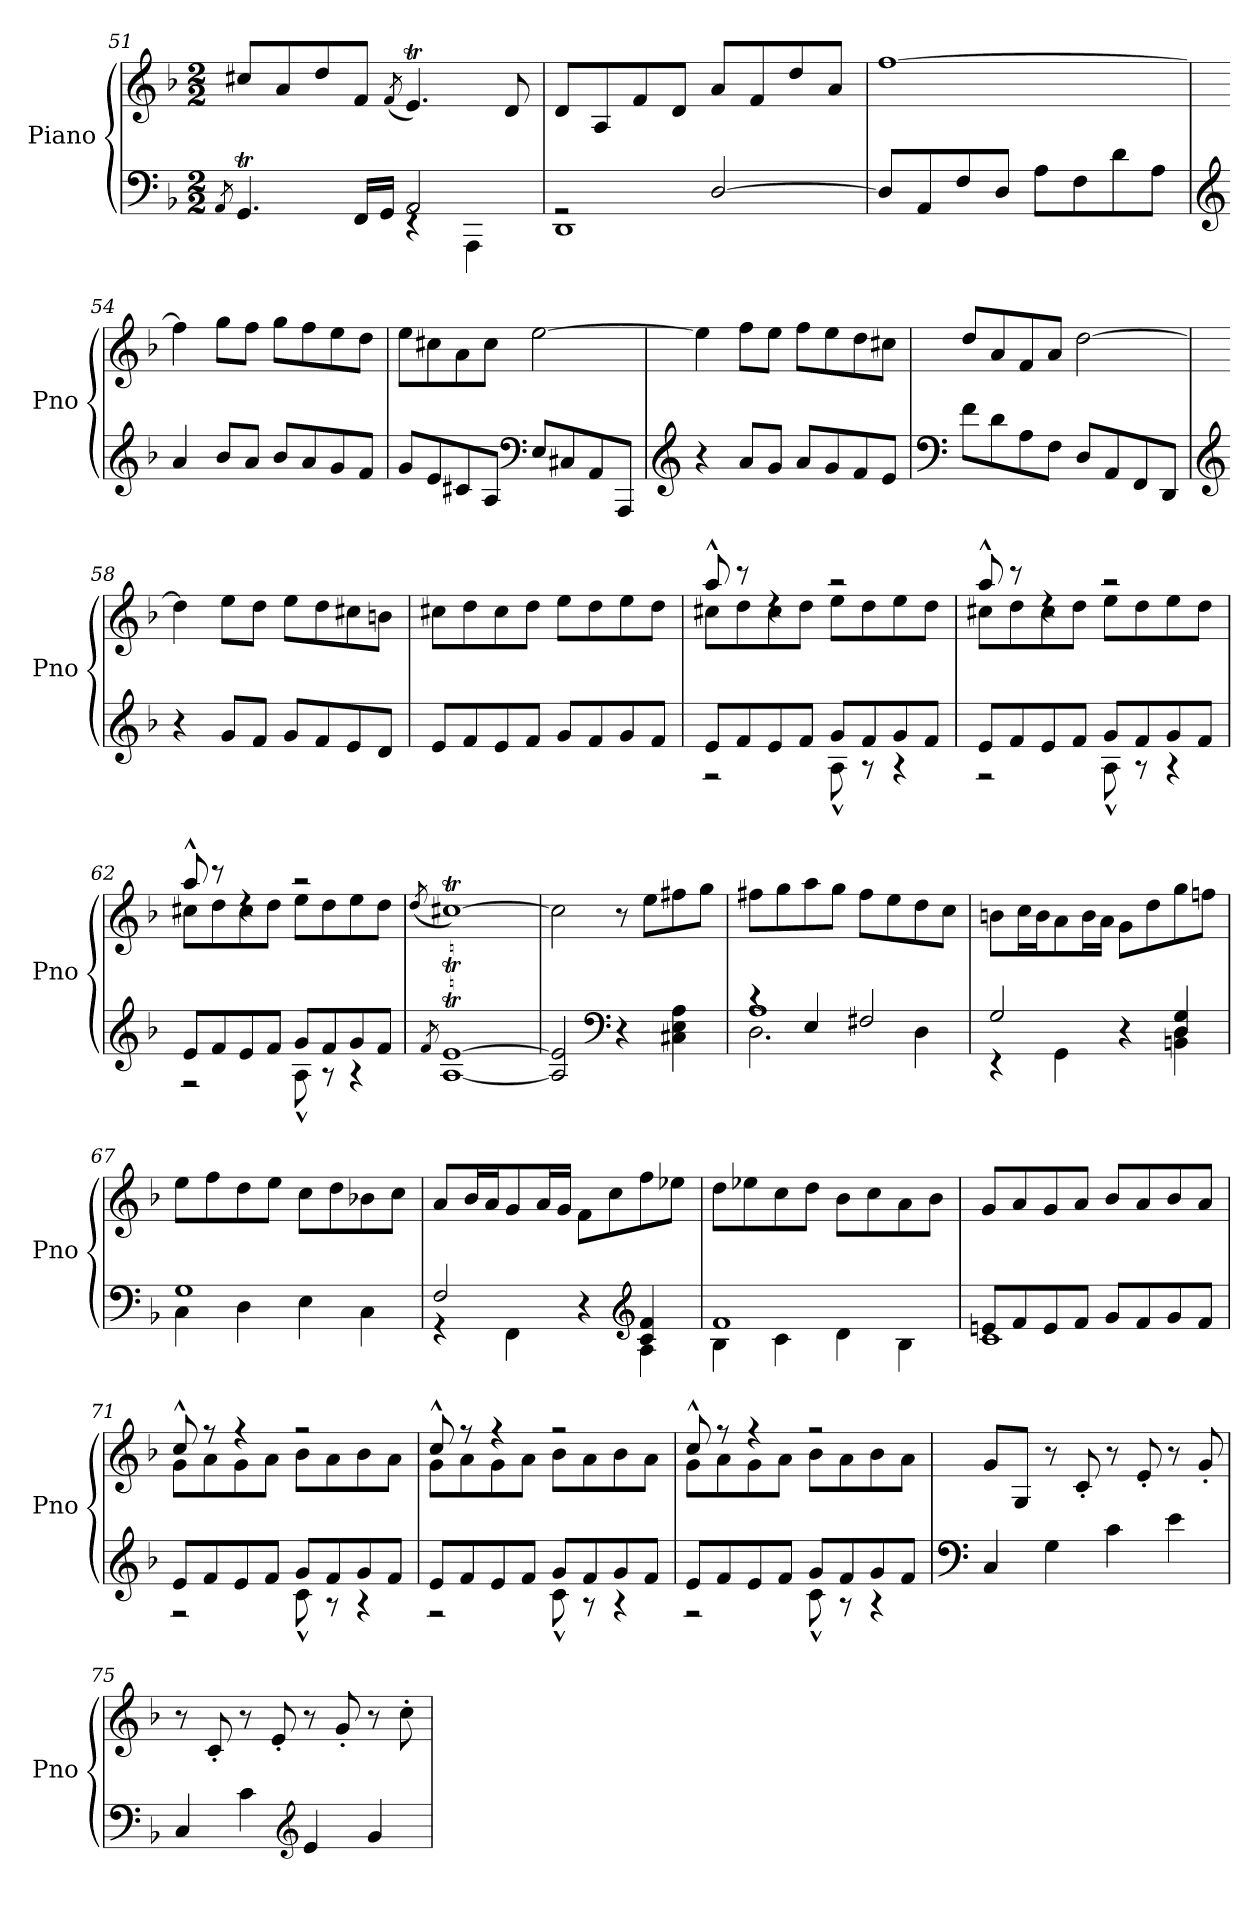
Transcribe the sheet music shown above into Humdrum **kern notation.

**kern	**kern
*part1	*part1
*staff2	*staff1
*I"Piano	*
*I'Pno	*
*clefF4	*clefG2
*k[b-]	*k[b-]
*M2/2	*M2/2
=51	=51
8qAA/	.
*^	*
4.GGT/	2ryy	8cc#X/L
.	.	8a/
.	.	8dd/
16FF/LL	.	8f/J
16GG/JJ	.	.
.	.	(<8qf/
2AA/	4rEE	4.et/)
.	4AAA\	.
.	.	8d/
!!LO:LB:g=z
=52	=52	=52
2rGG	1DD	8d/L
.	.	8A/
.	.	8f/
.	.	8d/J
[2D/	.	8a/L
.	.	8f/
.	.	8dd/
.	.	8a/J
*v	*v	*
=53	=53
8D/L]	[1ff
8AA/	.
8F/	.
8D/J	.
8A\L	.
8F\	.
8d\	.
8A\J	.
=54	=54
*clefG2	*
4a/	4ff\]
8b-/L	8gg\L
8a/J	8ff\J
8b-/L	8gg\L
8a/	8ff\
8g/	8ee\
8f/J	8dd\J
=55	=55
8g/L	8ee\L
8e/	8cc#X\
8c#X/	8a\
8A/J	8cc#\J
*clefF4	*
8E/L	[2ee\
8C#X/	.
8AA/	.
8AAA/J	.
=56	=56
*clefG2	*
4r	4ee\]
8a/L	8ff\L
8g/J	8ee\J
8a/L	8ff\L
8g/	8ee\
8f/	8dd\
8e/J	8cc#X\J
=57	=57
*clefF4	*
8f\L	8dd/L
8d\	8a/
8A\	8f/
8F\J	8a/J
8D/L	[2dd\
8AA/	.
8FF/	.
8DD/J	.
!!LO:LB:g=z
=58	=58
*clefG2	*
4r	4dd\]
8g/L	8ee\L
8f/J	8dd\J
8g/L	8ee\L
8f/	8dd\
8e/	8cc#X\
8d/J	8bn\J
=59	=59
8e/L	8cc#X\L
8f/	8dd\
8e/	8cc#\
8f/J	8dd\J
8g/L	8ee\L
8f/	8dd\
8g/	8ee\
8f/J	8dd\J
=60	=60
*^	*^
8e/L	2r	8aa^^/	8cc#X\L
8f/	.	8r	8dd\
8e/	.	4rdd	8cc#\
8f/J	.	.	8dd\J
8g/L	8A^^\	2r	8ee\L
8f/	8r	.	8dd\
8g/	4r	.	8ee\
8f/J	.	.	8dd\J
=61	=61	=61	=61
8e/L	2r	8aa^^/	8cc#X\L
8f/	.	8r	8dd\
8e/	.	4rdd	8cc#\
8f/J	.	.	8dd\J
8g/L	8A^^\	2r	8ee\L
8f/	8r	.	8dd\
8g/	4r	.	8ee\
8f/J	.	.	8dd\J
=62	=62	=62	=62
8e/L	2r	8aa^^/	8cc#X\L
8f/	.	8r	8dd\
8e/	.	4rdd	8cc#\
8f/J	.	.	8dd\J
8g/L	8A^^\	2r	8ee\L
8f/	8r	.	8dd\
8g/	4r	.	8ee\
8f/J	.	.	8dd\J
*v	*v	*	*
*	*v	*v
=63	=63
8qf/	(<8qdd/
[1AT [1eT	[1cc#Xt)
=64	=64
2A/] 2e/]	2cc#\]
*clefF4	*
4r	8r
.	8ee\L
4C#X\ 4E\ 4A\	8ff#X\
.	8gg\J
!!LO:PB:g=z
=65	=65
*^	*
*	*^	*
1A	4rc	2.D\	8ff#X\L
.	.	.	8gg\
.	4E/	.	8aa\
.	.	.	8gg\J
.	2F#X/	.	8ff#\L
.	.	.	8ee\
.	.	4D\	8dd\
.	.	.	8cc\J
*	*v	*v	*
=66	=66	=66
2G/	4r	8bn\L
.	.	16cc\L
.	.	16b\J
.	4GG\	8a\
.	.	16b\L
.	.	16a\JJ
4r	4ryy	8g\L
.	.	8dd\
4D/ 4G/	4BBn\ 4D\	8gg\
.	.	8ffn\J
=67	=67	=67
1G	4C\	8ee\L
.	.	8ff\
.	4D\	8dd\
.	.	8ee\J
.	4E\	8cc\L
.	.	8dd\
.	4C\	8b-X\
.	.	8cc\J
=68	=68	=68
2F/	4r	8a/L
.	.	16b-/L
.	.	16a/J
.	4FF\	8g/
.	.	16a/L
.	.	16g/JJ
4r	4ryy	8f\L
.	.	8cc\
*clefG2	*	*
4c/ 4f/	4A\	8ff\
.	.	8ee-X\J
=69	=69	=69
1f	4B-\	8dd\L
.	.	8ee-X\
.	4c\	8cc\
.	.	8dd\J
.	4d\	8b-\L
.	.	8cc\
.	4B-\	8a\
.	.	8b-\J
=70	=70	=70
8en/L	1c	8g/L
8f/	.	8a/
8e/	.	8g/
8f/J	.	8a/J
8g/L	.	8b-/L
8f/	.	8a/
8g/	.	8b-/
8f/J	.	8a/J
!!LO:LB:g=z
=71	=71	=71
*	*	*^
8e/L	2r	8cc^^/	8g\L
8f/	.	8r	8a\
8e/	.	4r	8g\
8f/J	.	.	8a\J
8g/L	8c^^\	2r	8b-\L
8f/	8r	.	8a\
8g/	4r	.	8b-\
8f/J	.	.	8a\J
=72	=72	=72	=72
8e/L	2r	8cc^^/	8g\L
8f/	.	8r	8a\
8e/	.	4r	8g\
8f/J	.	.	8a\J
8g/L	8c^^\	2r	8b-\L
8f/	8r	.	8a\
8g/	4r	.	8b-\
8f/J	.	.	8a\J
=73	=73	=73	=73
8e/L	2r	8cc^^/	8g\L
8f/	.	8r	8a\
8e/	.	4r	8g\
8f/J	.	.	8a\J
8g/L	8c^^\	2r	8b-\L
8f/	8r	.	8a\
8g/	4r	.	8b-\
8f/J	.	.	8a\J
*v	*v	*	*
*	*v	*v
=74	=74
*clefF4	*
4C/	8g/L
.	8G/J
4G\	8r
.	8c'/
4c\	8r
.	8e'/
4e\	8r
.	8g'/
=75	=75
4C/	8r
.	8c'/
4c\	8r
.	8e'/
*clefG2	*
4e/	8r
.	8g'/
4g/	8r
.	8cc'\
=	=
*-	*-
